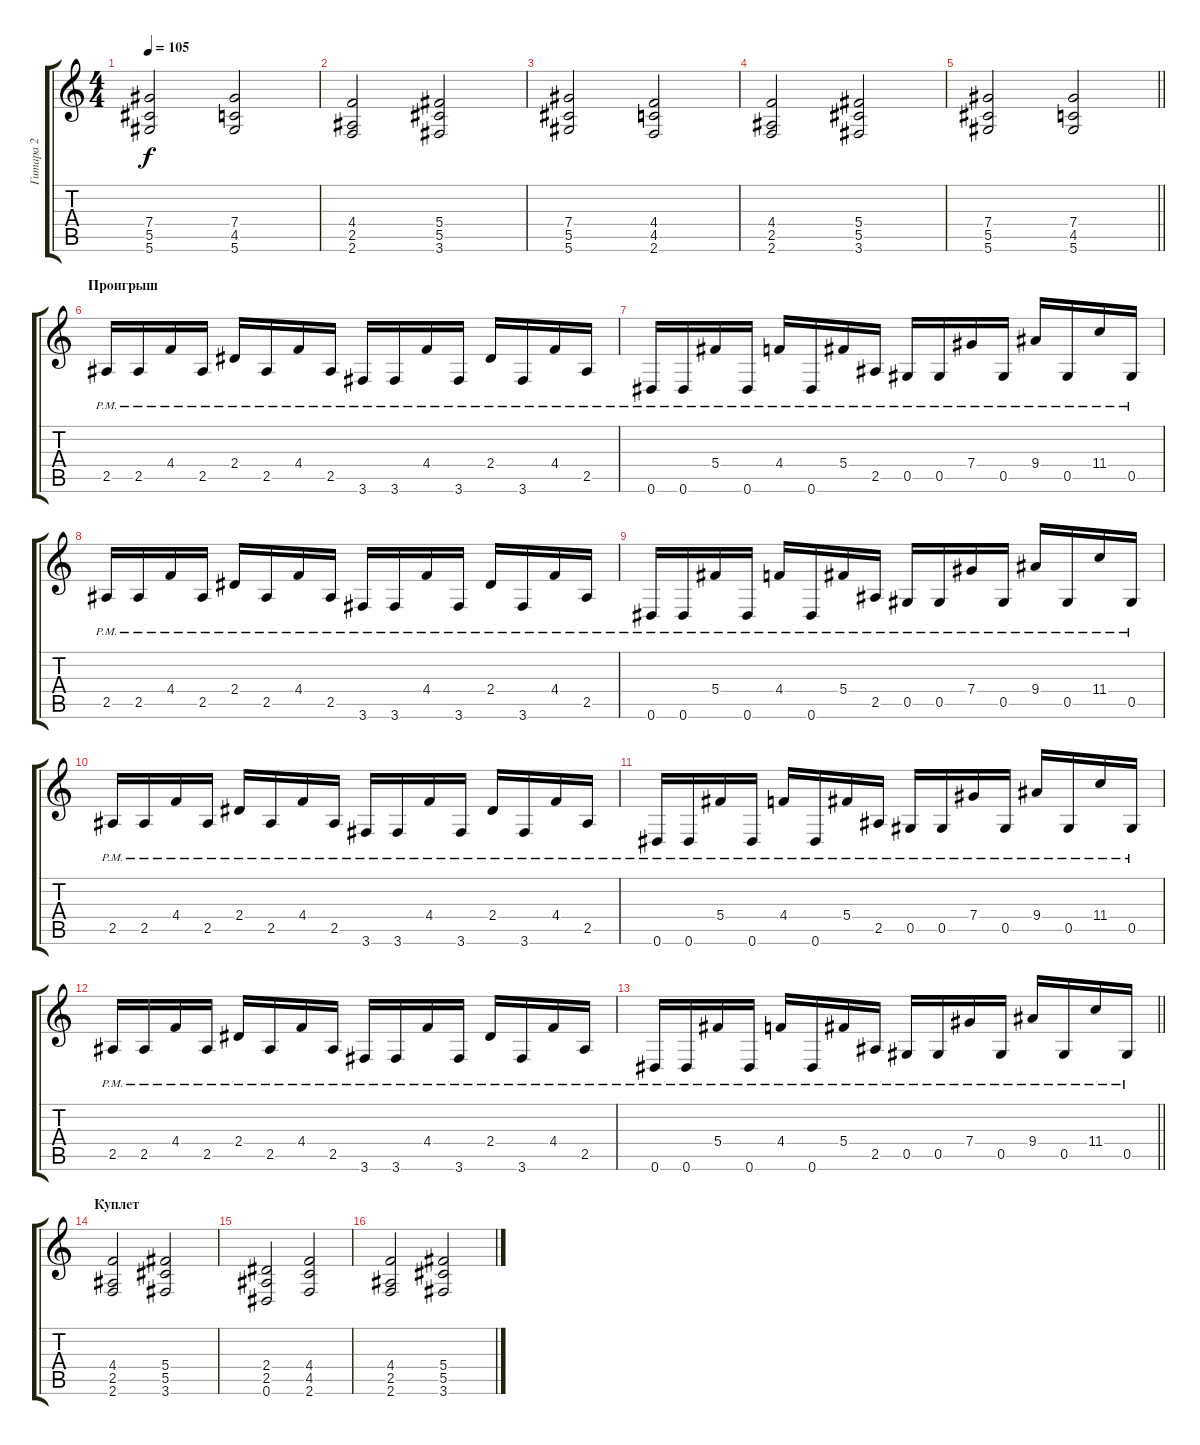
\track ("Гитара 2" "Гитара 2") {instrument distortionguitar}
\staff {score tabs}
\tuning (Eb4 Bb3 Gb3 Db3 Ab2 Eb2) {hide}
\ts (4 4)
\tempo 105
\clef g2
\ks c
(7.4 5.5 5.6).2{dy f} (7.4 4.5 5.6).2 |
(4.4 2.5 2.6).2 (5.4 5.5 3.6).2 |
(7.4 5.5 5.6).2 (4.4 4.5 2.6).2 |
(4.4 2.5 2.6).2 (5.4 5.5 3.6).2 |
\barLineRight lightlight
(7.4 5.5 5.6).2 (7.4 4.5 5.6).2 |
\section ("" "Проигрыш")
2.5{pm}.16 2.5{pm}.16 4.4{pm}.16 2.5{pm}.16 2.4{pm}.16 2.5{pm}.16 4.4{pm}.16 2.5{pm}.16 3.6{pm}.16 3.6{pm}.16 4.4{pm}.16 3.6{pm}.16 2.4{pm}.16 3.6{pm}.16 4.4{pm}.16 2.5{pm}.16 |
0.6{pm}.16 0.6{pm}.16 5.4{pm}.16 0.6{pm}.16 4.4{pm}.16 0.6{pm}.16 5.4{pm}.16 2.5{pm}.16 0.5{pm}.16 0.5{pm}.16 7.4{pm}.16 0.5{pm}.16 9.4{pm}.16 0.5{pm}.16 11.4{pm}.16 0.5{pm}.16 |
2.5{pm}.16 2.5{pm}.16 4.4{pm}.16 2.5{pm}.16 2.4{pm}.16 2.5{pm}.16 4.4{pm}.16 2.5{pm}.16 3.6{pm}.16 3.6{pm}.16 4.4{pm}.16 3.6{pm}.16 2.4{pm}.16 3.6{pm}.16 4.4{pm}.16 2.5{pm}.16 |
0.6{pm}.16 0.6{pm}.16 5.4{pm}.16 0.6{pm}.16 4.4{pm}.16 0.6{pm}.16 5.4{pm}.16 2.5{pm}.16 0.5{pm}.16 0.5{pm}.16 7.4{pm}.16 0.5{pm}.16 9.4{pm}.16 0.5{pm}.16 11.4{pm}.16 0.5{pm}.16 |
2.5{pm}.16 2.5{pm}.16 4.4{pm}.16 2.5{pm}.16 2.4{pm}.16 2.5{pm}.16 4.4{pm}.16 2.5{pm}.16 3.6{pm}.16 3.6{pm}.16 4.4{pm}.16 3.6{pm}.16 2.4{pm}.16 3.6{pm}.16 4.4{pm}.16 2.5{pm}.16 |
0.6{pm}.16 0.6{pm}.16 5.4{pm}.16 0.6{pm}.16 4.4{pm}.16 0.6{pm}.16 5.4{pm}.16 2.5{pm}.16 0.5{pm}.16 0.5{pm}.16 7.4{pm}.16 0.5{pm}.16 9.4{pm}.16 0.5{pm}.16 11.4{pm}.16 0.5{pm}.16 |
2.5{pm}.16 2.5{pm}.16 4.4{pm}.16 2.5{pm}.16 2.4{pm}.16 2.5{pm}.16 4.4{pm}.16 2.5{pm}.16 3.6{pm}.16 3.6{pm}.16 4.4{pm}.16 3.6{pm}.16 2.4{pm}.16 3.6{pm}.16 4.4{pm}.16 2.5{pm}.16 |
\barLineRight lightlight
0.6{pm}.16 0.6{pm}.16 5.4{pm}.16 0.6{pm}.16 4.4{pm}.16 0.6{pm}.16 5.4{pm}.16 2.5{pm}.16 0.5{pm}.16 0.5{pm}.16 7.4{pm}.16 0.5{pm}.16 9.4{pm}.16 0.5{pm}.16 11.4{pm}.16 0.5{pm}.16 |
\section ("" "Куплет")
(4.4 2.5 2.6).2 (5.4 5.5 3.6).2 |
(2.4 2.5 0.6).2 (4.4 4.5 2.6).2 |
(4.4 2.5 2.6).2 (5.4 5.5 3.6).2
